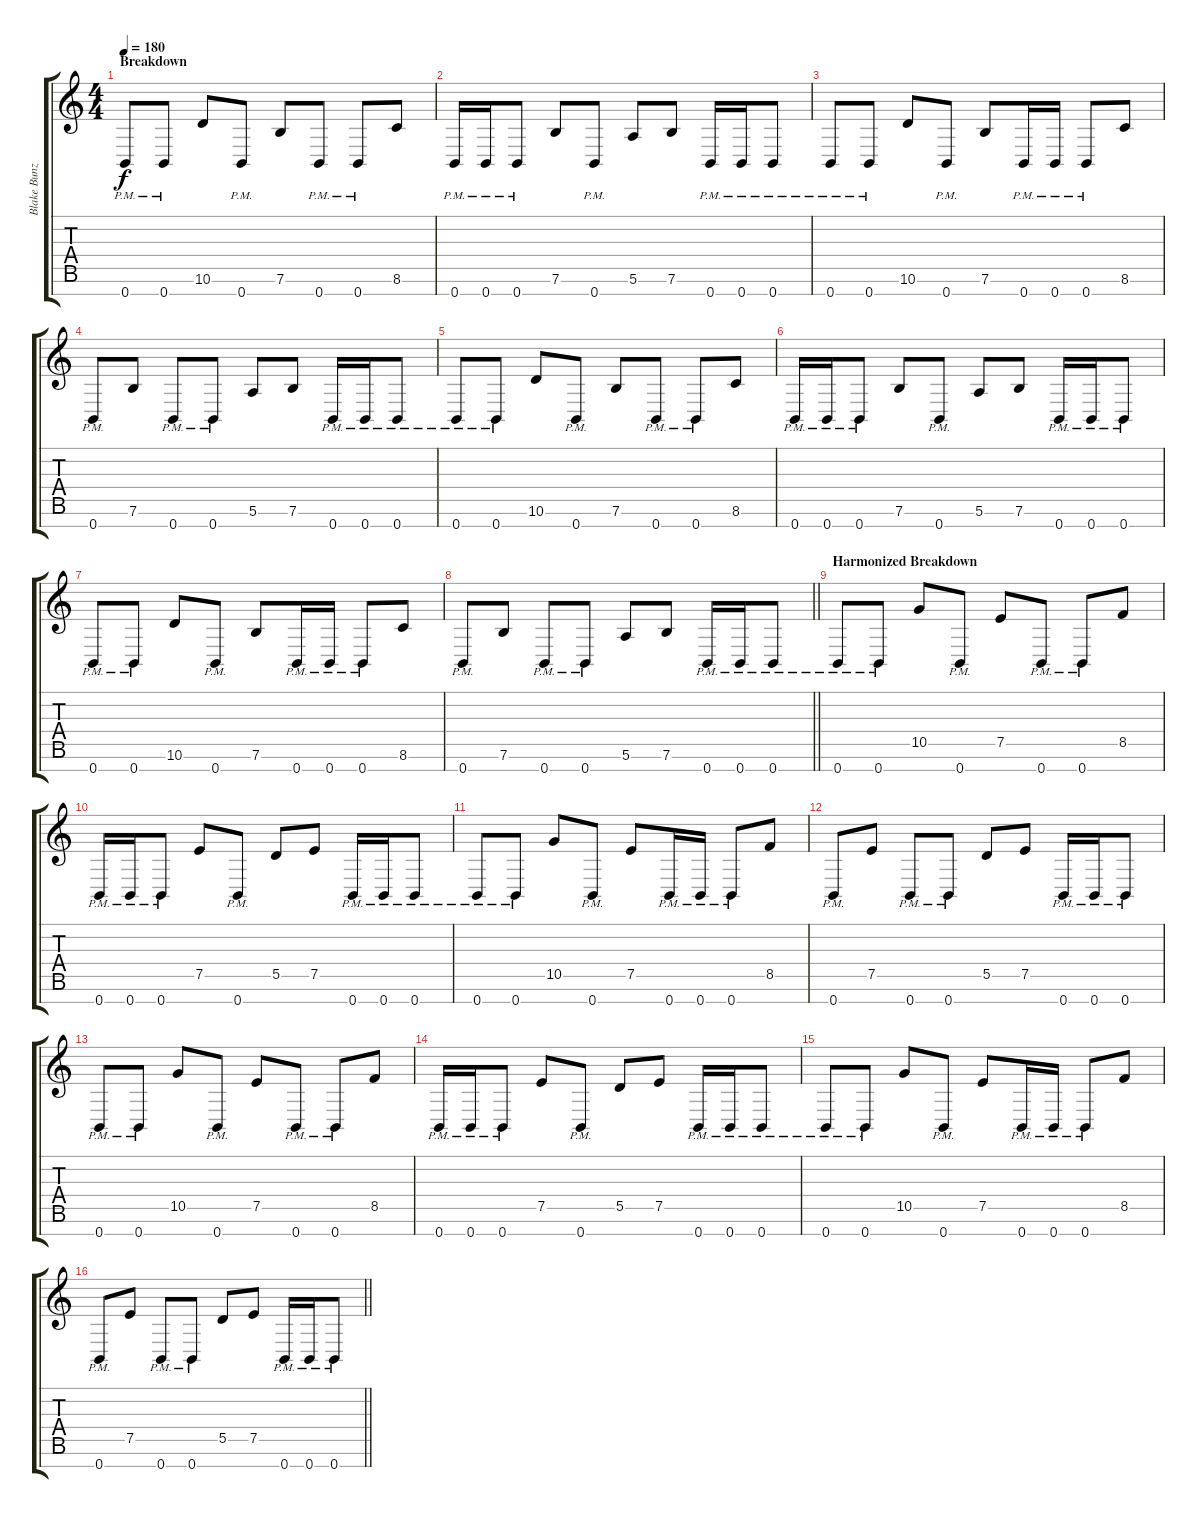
\track ("Blake Bunzel (Rhythm Guitar)" "Blake Bunz") {instrument distortionguitar}
\staff {score tabs}
\tuning (E4 B3 G3 D3 A2 E2 B1) {hide}
\ts (4 4)
\section ("" "Breakdown")
\tempo 180
\clef g2
\ks c
0.7{pm}.8{dy f} 0.7{pm}.8 10.6.8 0.7{pm}.8 7.6.8 0.7{pm}.8 0.7{pm}.8 8.6.8 |
0.7{pm}.16 0.7{pm}.16 0.7{pm}.8 7.6.8 0.7{pm}.8 5.6.8 7.6.8 0.7{pm}.16 0.7{pm}.16 0.7{pm}.8 |
0.7{pm}.8 0.7{pm}.8 10.6.8 0.7{pm}.8 7.6.8 0.7{pm}.16 0.7{pm}.16 0.7{pm}.8 8.6.8 |
0.7{pm}.8 7.6.8 0.7{pm}.8 0.7{pm}.8 5.6.8 7.6.8 0.7{pm}.16 0.7{pm}.16 0.7{pm}.8 |
0.7{pm}.8 0.7{pm}.8 10.6.8 0.7{pm}.8 7.6.8 0.7{pm}.8 0.7{pm}.8 8.6.8 |
0.7{pm}.16 0.7{pm}.16 0.7{pm}.8 7.6.8 0.7{pm}.8 5.6.8 7.6.8 0.7{pm}.16 0.7{pm}.16 0.7{pm}.8 |
0.7{pm}.8 0.7{pm}.8 10.6.8 0.7{pm}.8 7.6.8 0.7{pm}.16 0.7{pm}.16 0.7{pm}.8 8.6.8 |
\barLineRight lightlight
0.7{pm}.8 7.6.8 0.7{pm}.8 0.7{pm}.8 5.6.8 7.6.8 0.7{pm}.16 0.7{pm}.16 0.7{pm}.8 |
\section ("" "Harmonized Breakdown")
0.7{pm}.8 0.7{pm}.8 10.5.8 0.7{pm}.8 7.5.8 0.7{pm}.8 0.7{pm}.8 8.5.8 |
0.7{pm}.16 0.7{pm}.16 0.7{pm}.8 7.5.8 0.7{pm}.8 5.5.8 7.5.8 0.7{pm}.16 0.7{pm}.16 0.7{pm}.8 |
0.7{pm}.8 0.7{pm}.8 10.5.8 0.7{pm}.8 7.5.8 0.7{pm}.16 0.7{pm}.16 0.7{pm}.8 8.5.8 |
0.7{pm}.8 7.5.8 0.7{pm}.8 0.7{pm}.8 5.5.8 7.5.8 0.7{pm}.16 0.7{pm}.16 0.7{pm}.8 |
0.7{pm}.8 0.7{pm}.8 10.5.8 0.7{pm}.8 7.5.8 0.7{pm}.8 0.7{pm}.8 8.5.8 |
0.7{pm}.16 0.7{pm}.16 0.7{pm}.8 7.5.8 0.7{pm}.8 5.5.8 7.5.8 0.7{pm}.16 0.7{pm}.16 0.7{pm}.8 |
0.7{pm}.8 0.7{pm}.8 10.5.8 0.7{pm}.8 7.5.8 0.7{pm}.16 0.7{pm}.16 0.7{pm}.8 8.5.8 |
\barLineRight lightlight
0.7{pm}.8 7.5.8 0.7{pm}.8 0.7{pm}.8 5.5.8 7.5.8 0.7{pm}.16 0.7{pm}.16 0.7{pm}.8
